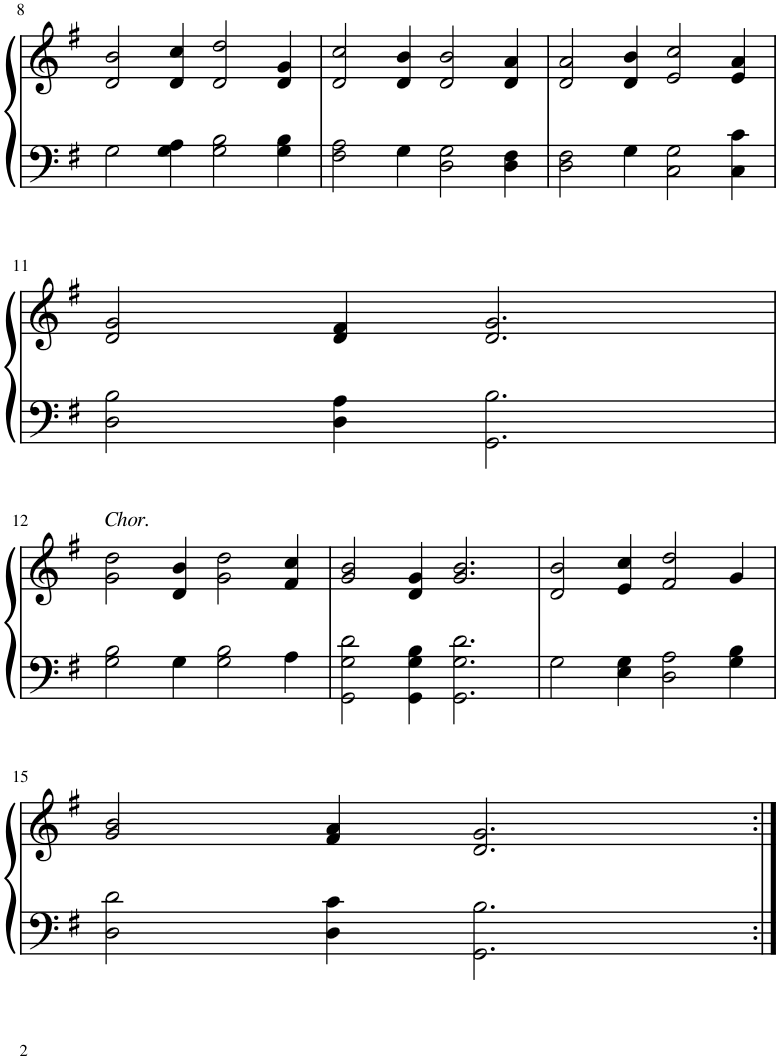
**kern	**kern
*part1	*part1
*staff2	*staff1
*I"Piano	*
*I'Pno.	*
!!LO:PB:g=z
*clefF4	*clefG2
*k[f#]	*k[f#]
*M6/4	*M6/4
=8	=8
2G\	2d/ 2b/
4G\ 4A\	4d/ 4cc/
2G\ 2B\	2d/ 2dd/
4G\ 4B\	4d/ 4g/
=9	=9
2F#\ 2A\	2d/ 2cc/
4G\	4d/ 4b/
2D\ 2G\	2d/ 2b/
4D\ 4F#\	4d/ 4a/
=10	=10
2D\ 2F#\	2d/ 2a/
4G\	4d/ 4b/
2C\ 2G\	2e/ 2cc/
4C\ 4c\	4e/ 4a/
!!LO:LB:g=z
=11	=11
2D\ 2B\	2d/ 2g/
4D\ 4A\	4d/ 4f#/
2.GG\ 2.B\	2.d/ 2.g/
!!LO:LB:g=z
=12	=12
!	!LO:TX:a:i:t=Chor.
2G\ 2B\	2g\ 2dd\
4G\	4d/ 4b/
2G\ 2B\	2g\ 2dd\
4A\	4f#/ 4cc/
=13	=13
2GG\ 2G\ 2d\	2g/ 2b/
4GG\ 4G\ 4B\	4d/ 4g/
2.GG\ 2.G\ 2.d\	2.g/ 2.b/
=14	=14
2G\	2d/ 2b/
4E\ 4G\	4e/ 4cc/
2D\ 2A\	2f#/ 2dd/
4G\ 4B\	4g/
!!LO:LB:g=z
=15	=15
2D\ 2d\	2g/ 2b/
4D\ 4c\	4f#/ 4a/
2.GG\ 2.B\	2.d/ 2.g/
=:|!	=:|!
*-	*-
